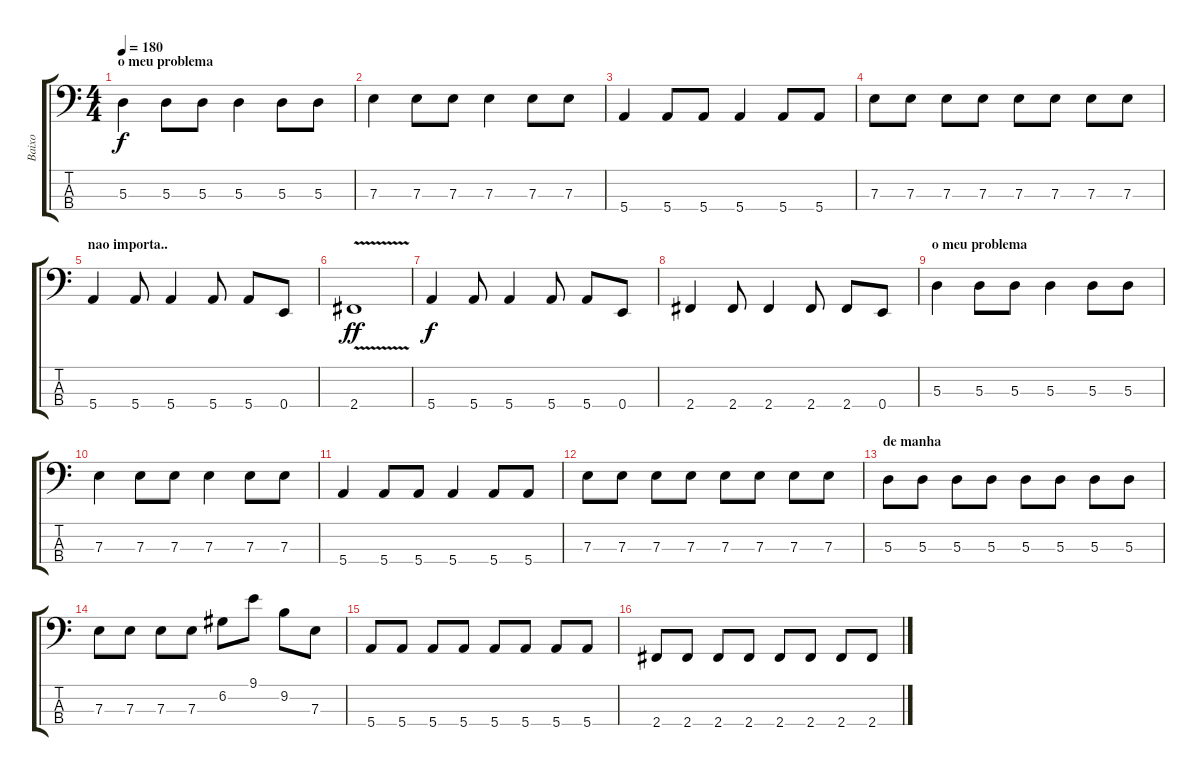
\track ("Baixo" "Baixo") {instrument electricbasspick}
\staff {score tabs}
\tuning (G2 D2 A1 E1) {hide}
\ts (4 4)
\section ("" "o meu problema")
\tempo 180
\clef f4
\ks c
5.3.4{dy f} 5.3.8 5.3.8 5.3.4 5.3.8 5.3.8 |
7.3.4 7.3.8 7.3.8 7.3.4 7.3.8 7.3.8 |
5.4.4 5.4.8 5.4.8 5.4.4 5.4.8 5.4.8 |
7.3.8 7.3.8 7.3.8 7.3.8 7.3.8 7.3.8 7.3.8 7.3.8 |
\section ("" "nao importa..")
5.4.4 5.4.8 5.4.4 5.4.8 5.4.8 0.4.8 |
2.4{v}.1{dy ff} |
5.4.4{dy f} 5.4.8 5.4.4 5.4.8 5.4.8 0.4.8 |
2.4.4 2.4.8 2.4.4 2.4.8 2.4.8 0.4.8 |
\section ("" "o meu problema")
5.3.4 5.3.8 5.3.8 5.3.4 5.3.8 5.3.8 |
7.3.4 7.3.8 7.3.8 7.3.4 7.3.8 7.3.8 |
5.4.4 5.4.8 5.4.8 5.4.4 5.4.8 5.4.8 |
7.3.8 7.3.8 7.3.8 7.3.8 7.3.8 7.3.8 7.3.8 7.3.8 |
\section ("" "de manha")
5.3.8 5.3.8 5.3.8 5.3.8 5.3.8 5.3.8 5.3.8 5.3.8 |
7.3.8 7.3.8 7.3.8 7.3.8 6.2.8 9.1.8 9.2.8 7.3.8 |
5.4.8 5.4.8 5.4.8 5.4.8 5.4.8 5.4.8 5.4.8 5.4.8 |
2.4.8 2.4.8 2.4.8 2.4.8 2.4.8 2.4.8 2.4.8 2.4.8
